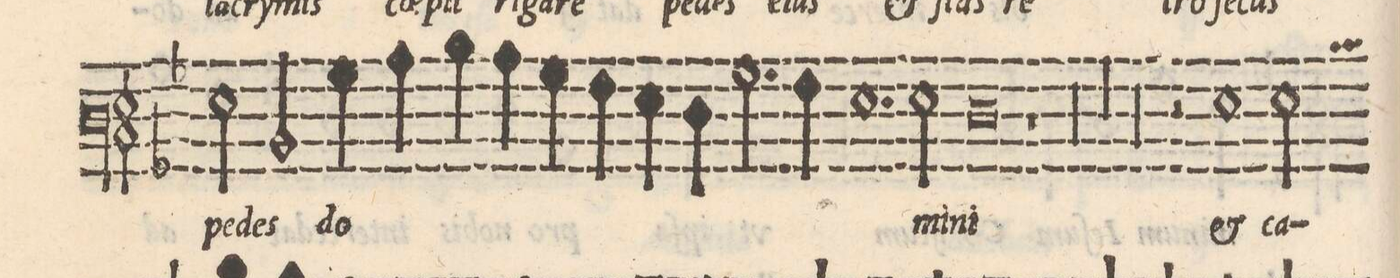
**kern	**text
*I"BASSVS	*
*clefF3	*
*k[b-]	*
*met(C|)	*
*M2/1	*
2G\	pe-
2D/	-des
=42-	=42-
4B-\	do-
4c\	.
4d\	.
4c\	.
4B-\	.
4A\	.
4G\	.
4F\	.
=43-	=43-
2.B-\	.
4A\	.
1.G	.
=44-	=44-
2G\	-mi-
0F	-ni
=45-	=45-
1r	.
=46-	=46-
00r	.
=47-	=47-
=48-	=48-
00r	.
=49-	=49-
=50-	=50-
00r	.
=51-	=51-
=52-	=52-
2r	.
1G	et
2G\	ca-
*custos:d	*
=53-	=53-
*-	*-
